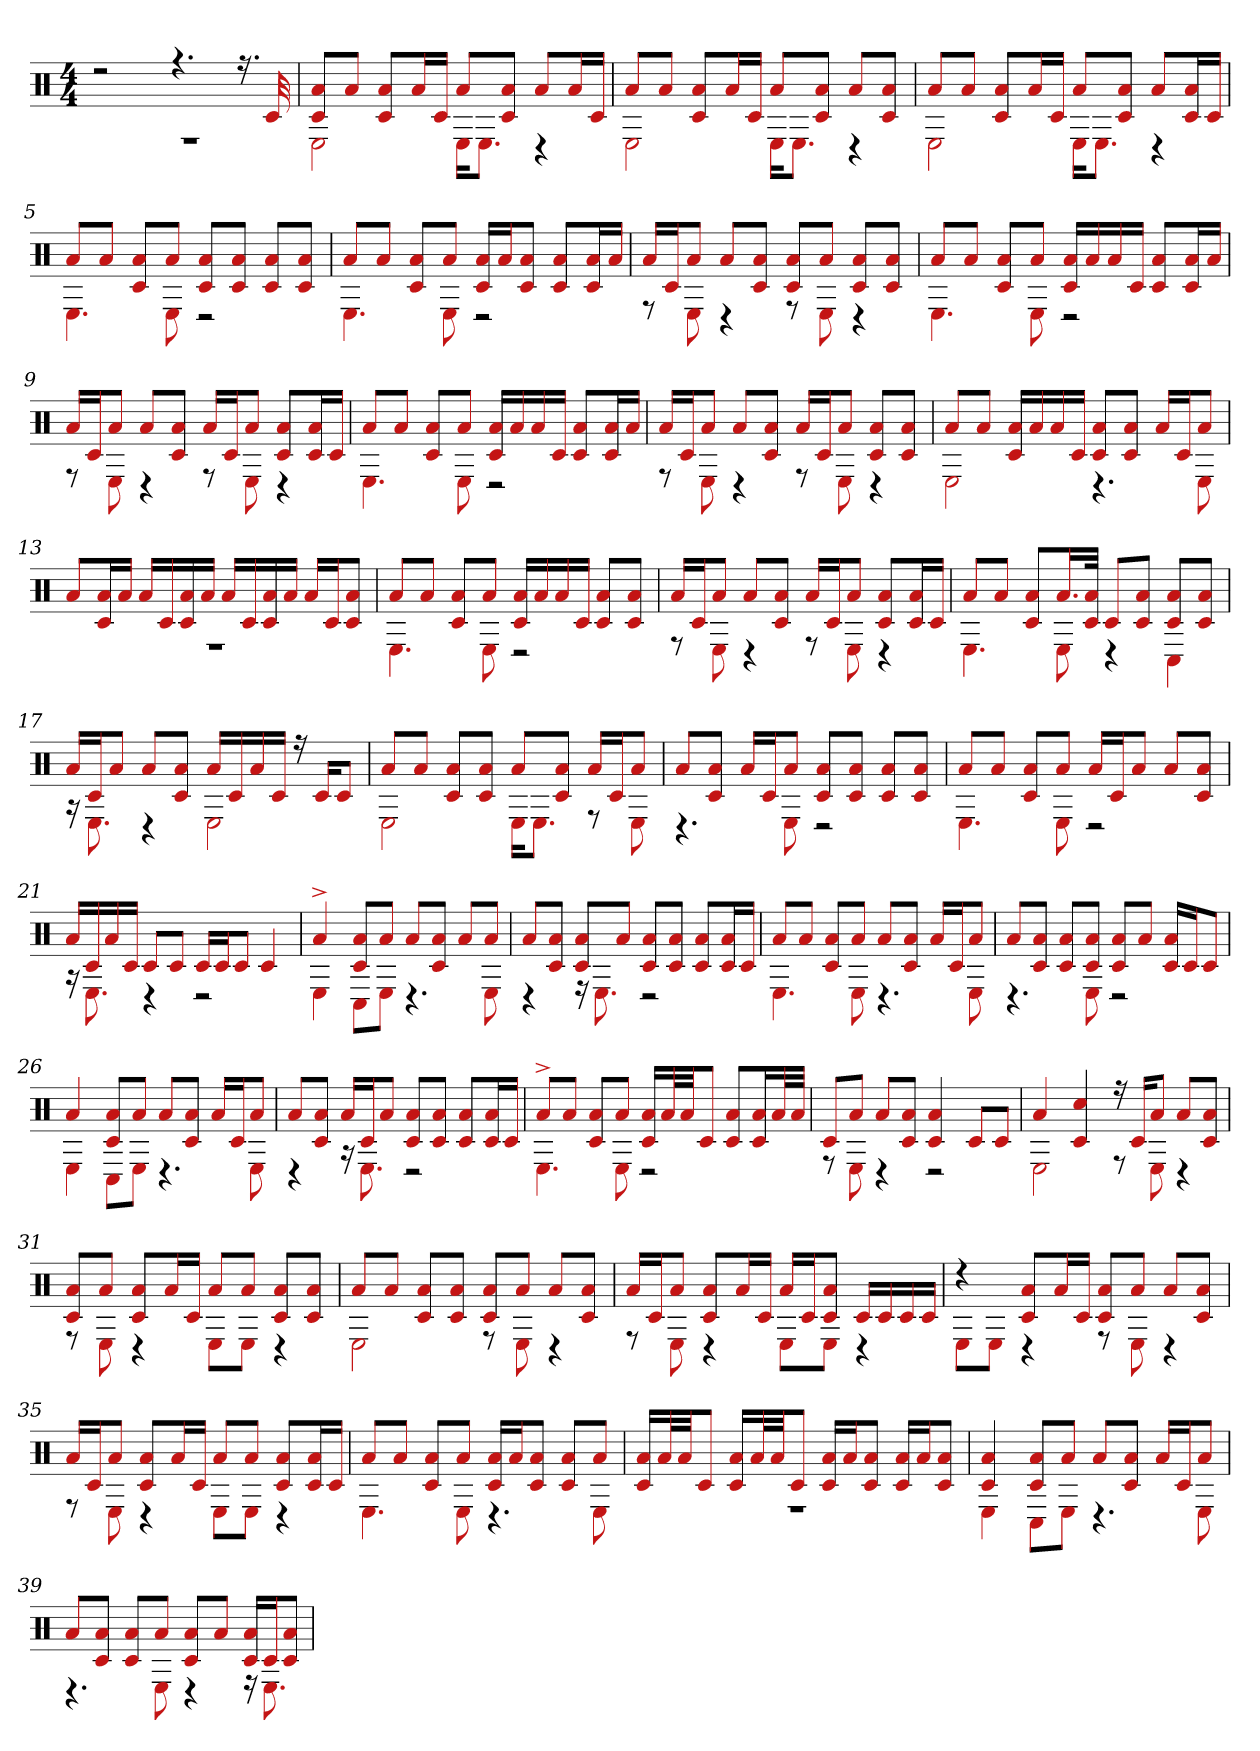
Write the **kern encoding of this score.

**kern
*part1
*staff1
*clefX
*k[]
*M4/4
=1
*^
2r	1r
4.r	.
16.r	.
32c#	.
=2	=2
8a 8c#L	2E
8aJ	.
8a 8c#L	.
16aL	.
16c#JJ	.
8aL	16EKL
.	8.EJ
8c# 8aJ	.
8aL	4r
16aL	.
16c#JJ	.
=3	=3
8aL	2E
8aJ	.
8a 8c#L	.
16aL	.
16c#JJ	.
8aL	16EKL
.	8.EJ
8a 8c#J	.
8aL	4r
8a 8c#J	.
=4	=4
8aL	2E
8aJ	.
8c# 8aL	.
16aL	.
16c#JJ	.
8aL	16EKL
.	8.EJ
8c# 8aJ	.
8aL	4r
16c# 16aL	.
16c#JJ	.
=5	=5
8aL	4.E
8aJ	.
8c# 8aL	.
8aJ	8E
8c# 8aL	2r
8a 8c#J	.
8a 8c#L	.
8a 8c#J	.
=6	=6
8aL	4.E
8aJ	.
8c# 8aL	.
8aJ	8E
16c# 16aLL	2r
16aJ	.
8a 8c#J	.
8a 8c#L	.
16c# 16aL	.
16aJJ	.
=7	=7
16aLL	8r
16c#J	.
8aJ	8E
8aL	4r
8a 8c#J	.
8a 8c#L	8r
8aJ	8E
8c# 8aL	4r
8a 8c#J	.
=8	=8
8aL	4.E
8aJ	.
8a 8c#L	.
8aJ	8E
16c# 16aLL	2r
16a	.
16a	.
16c#JJ	.
8a 8c#L	.
16a 16c#L	.
16aJJ	.
=9	=9
16aLL	8r
16c#J	.
8aJ	8E
8aL	4r
8a 8c#J	.
16aLL	8r
16c#J	.
8aJ	8E
8c# 8aL	4r
16a 16c#L	.
16c#JJ	.
=10	=10
8aL	4.E
8aJ	.
8a 8c#L	.
8aJ	8E
16c# 16aLL	2r
16a	.
16a	.
16c#JJ	.
8a 8c#L	.
16a 16c#L	.
16aJJ	.
=11	=11
16aLL	8r
16c#J	.
8aJ	8E
8aL	4r
8a 8c#J	.
16aLL	8r
16c#J	.
8aJ	8E
8c# 8aL	4r
8a 8c#J	.
=12	=12
8aL	2E
8aJ	.
16a 16c#LL	.
16a	.
16a	.
16c#JJ	.
8a 8c#L	4.r
8c# 8aJ	.
16aLL	.
16c#J	.
8aJ	8E
=13	=13
8aL	1r
16a 16c#L	.
16aJJ	.
16aLL	.
16c#	.
16c# 16a	.
16aJJ	.
16aLL	.
16c#	.
16c# 16a	.
16aJJ	.
16aLL	.
16c#J	.
8c# 8aJ	.
=14	=14
8aL	4.E
8aJ	.
8a 8c#L	.
8aJ	8E
16c# 16aLL	2r
16a	.
16a	.
16c#JJ	.
8a 8c#L	.
8c# 8aJ	.
=15	=15
16aLL	8r
16c#J	.
8aJ	8E
8aL	4r
8c# 8aJ	.
16aLL	8r
16c#J	.
8aJ	8E
8a 8c#L	4r
16a 16c#L	.
16c#JJ	.
=16	=16
8aL	4.E
8aJ	.
8a 8c#L	.
16.aL	8E
32c# 32aJJk	.
8c#L	4r
8a 8c#J	.
8c# 8aL	4C#
8a 8c#J	.
=17	=17
16aLL	16r
16c#J	8.E
8aJ	.
8aL	4r
8a 8c#J	.
16aLL	2E
16c#	.
16a	.
16c#JJ	.
16r	.
16c#KL	.
8c#J	.
=18	=18
8aL	2E
8aJ	.
8c# 8aL	.
8a 8c#J	.
8aL	16EKL
.	8.EJ
8c# 8aJ	.
16aLL	8r
16c#J	.
8aJ	8E
=19	=19
8aL	4.r
8a 8c#J	.
16aLL	.
16c#J	.
8aJ	8E
8c# 8aL	2r
8a 8c#J	.
8a 8c#L	.
8a 8c#J	.
=20	=20
8aL	4.E
8aJ	.
8a 8c#L	.
8aJ	8E
16aLL	2r
16c#J	.
8aJ	.
8aL	.
8c# 8aJ	.
=21	=21
16aLL	16r
16c#	8.E
16a	.
16c#JJ	.
8c#L	4r
8c#J	.
16c#LL	2r
16c#J	.
8c#J	.
4c#	.
=22	=22
4a^	4E
8c# 8aL	8C#L
8aJ	8EJ
8aL	4.r
8c# 8aJ	.
8aL	.
8aJ	8E
=23	=23
8aL	4r
8c# 8aJ	.
8a 8c#L	16r
.	8.E
8aJ	.
8a 8c#L	2r
8a 8c#J	.
8a 8c#L	.
16a 16c#L	.
16c#JJ	.
=24	=24
8aL	4.E
8aJ	.
8a 8c#L	.
8aJ	8E
8aL	4.r
8a 8c#J	.
16aLL	.
16c#J	.
8aJ	8E
=25	=25
8aL	4.r
8a 8c#J	.
8a 8c#L	.
8a 8c#J	8E
8a 8c#L	2r
8aJ	.
16a 16c#LL	.
16c#J	.
8c#J	.
=26	=26
4a	4E
8c# 8aL	8C#L
8aJ	8EJ
8aL	4.r
8a 8c#J	.
16aLL	.
16c#J	.
8aJ	8E
=27	=27
8aL	4r
8a 8c#J	.
16aLL	16r
16c#J	8.E
8aJ	.
8a 8c#L	2r
8a 8c#J	.
8c# 8aL	.
16a 16c#L	.
16c#JJ	.
=28	=28
8a^L	4.E
8aJ	.
8a 8c#L	.
8aJ	8E
16c# 16aLL	2r
32aL	.
32aJJ	.
8c#J	.
8a 8c#L	.
16a 16c#L	.
32aL	.
32aJJJ	.
=29	=29
8c#L	8r
8aJ	8E
8aL	4r
8c# 8aJ	.
4a 4c#	2r
8c#L	.
8c#J	.
=30	=30
4a	2E
4cc# 4c#	.
16r	8r
16c#KL	.
8aJ	8E
8aL	4r
8c# 8aJ	.
=31	=31
8a 8c#L	8r
8aJ	8E
8c# 8aL	4r
16aL	.
16c#JJ	.
8aL	8EL
8aJ	8EJ
8c# 8aL	4r
8a 8c#J	.
=32	=32
8aL	2E
8aJ	.
8c# 8aL	.
8a 8c#J	.
8a 8c#L	8r
8aJ	8E
8aL	4r
8c# 8aJ	.
=33	=33
16aLL	8r
16c#J	.
8aJ	8E
8c# 8aL	4r
16aL	.
16c#JJ	.
16aLL	8EL
16c#J	.
8a 8c#J	8EJ
16c#LL	4r
16c#	.
16c#	.
16c#JJ	.
=34	=34
4r	8EL
.	8EJ
8c# 8aL	4r
16aL	.
16c#JJ	.
8a 8c#L	8r
8aJ	8E
8aL	4r
8a 8c#J	.
=35	=35
16aLL	8r
16c#J	.
8aJ	8E
8c# 8aL	4r
16aL	.
16c#JJ	.
8aL	8EL
8aJ	8EJ
8c# 8aL	4r
16c# 16aL	.
16c#JJ	.
=36	=36
8aL	4.E
8aJ	.
8a 8c#L	.
8aJ	8E
16c# 16aLL	4.r
16aJ	.
8a 8c#J	.
8a 8c#L	.
8aJ	8E
=37	=37
16c# 16aLL	1r
32aL	.
32aJJ	.
8c#J	.
16a 16c#LL	.
32aL	.
32aJJ	.
8c#J	.
16c# 16aLL	.
16aJ	.
8a 8c#J	.
16c# 16aLL	.
16aJ	.
8a 8c#J	.
=38	=38
4a 4c#	4E
8c# 8aL	8C#L
8aJ	8EJ
8aL	4.r
8c# 8aJ	.
16aLL	.
16c#J	.
8aJ	8E
=39	=39
8aL	4.r
8c# 8aJ	.
8a 8c#L	.
8aJ	8E
8c# 8aL	4r
8aJ	.
16a 16c#LL	16r
16c#J	8.E
8a 8c#J	.
*v	*v
=
*-
